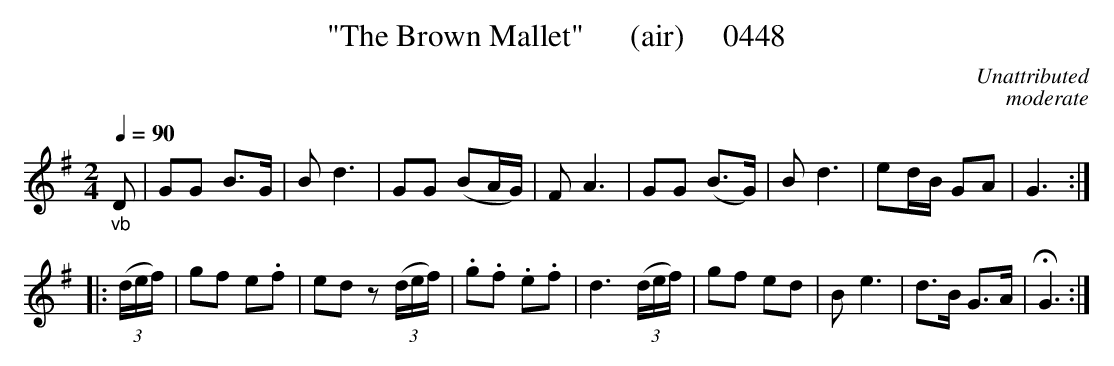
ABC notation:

X:1
T:"The Brown Mallet"      (air)     0448
C:Unattributed
C:moderate
Q:1/4=90
M:2/4
L:1/16
K:G
"_vb"D2|G2G2 B3G|B2 d6|G2G2 (B2AG)|F2 A6|G2G2 (B3G)|B2 d6|e2dB G2A2|G6:|
|: (3(def)|g2f2 e2.f2|e2d2 z2 (3(def)|.g2.f2 .e2.f2|d6 (3(def)|g2f2 e2d2|B2 e6|d3B G3A|HG6:|
